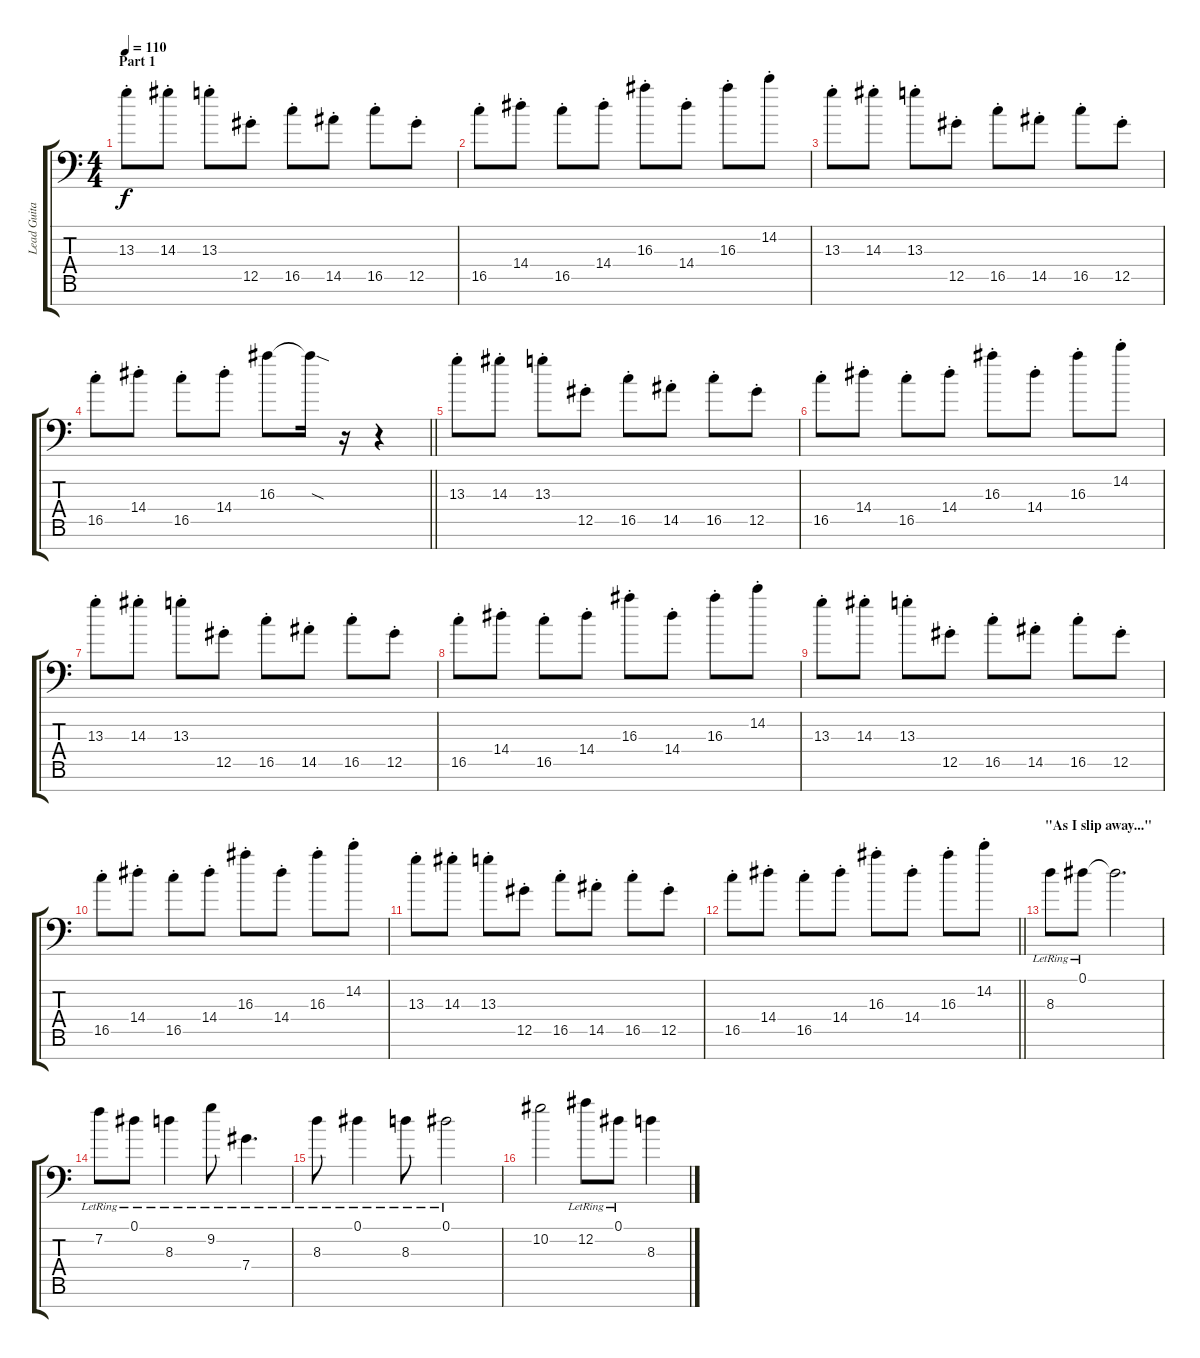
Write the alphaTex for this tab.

\track ("Lead Guitar 1" "Lead Guita") {instrument distortionguitar}
\staff {score tabs}
\tuning (Eb4 Bb3 Gb3 Db3 Ab2 Eb2 Ab1) {hide}
\ts (4 4)
\section ("" "Part 1")
\tempo 110
\clef f4
\ks c
13.3{st}.8{dy f instrument distortionguitar} 14.3{st}.8 13.3{st}.8 12.5{st}.8 16.5{st}.8 14.5{st}.8 16.5{st}.8 12.5{st}.8 |
16.5{st}.8 14.4{st}.8 16.5{st}.8 14.4{st}.8 16.3{st}.8 14.4{st}.8 16.3{st}.8 14.2{st}.8 |
13.3{st}.8 14.3{st}.8 13.3{st}.8 12.5{st}.8 16.5{st}.8 14.5{st}.8 16.5{st}.8 12.5{st}.8 |
\barLineRight lightlight
16.5{st}.8 14.4{st}.8 16.5{st}.8 14.4{st}.8 16.3.8 16.3{sod t}.16 r.16 r.4 |
\section ("" "")
13.3{st}.8 14.3{st}.8 13.3{st}.8 12.5{st}.8 16.5{st}.8 14.5{st}.8 16.5{st}.8 12.5{st}.8 |
16.5{st}.8 14.4{st}.8 16.5{st}.8 14.4{st}.8 16.3{st}.8 14.4{st}.8 16.3{st}.8 14.2{st}.8 |
13.3{st}.8 14.3{st}.8 13.3{st}.8 12.5{st}.8 16.5{st}.8 14.5{st}.8 16.5{st}.8 12.5{st}.8 |
16.5{st}.8 14.4{st}.8 16.5{st}.8 14.4{st}.8 16.3{st}.8 14.4{st}.8 16.3{st}.8 14.2{st}.8 |
13.3{st}.8 14.3{st}.8 13.3{st}.8 12.5{st}.8 16.5{st}.8 14.5{st}.8 16.5{st}.8 12.5{st}.8 |
16.5{st}.8 14.4{st}.8 16.5{st}.8 14.4{st}.8 16.3{st}.8 14.4{st}.8 16.3{st}.8 14.2{st}.8 |
13.3{st}.8 14.3{st}.8 13.3{st}.8 12.5{st}.8 16.5{st}.8 14.5{st}.8 16.5{st}.8 12.5{st}.8 |
\barLineRight lightlight
16.5{st}.8 14.4{st}.8 16.5{st}.8 14.4{st}.8 16.3{st}.8 14.4{st}.8 16.3{st}.8 14.2{st}.8 |
\section ("" "\"As I slip away...\"")
8.3{lr}.8{volume 8 balance 0} 0.1{lr}.8 0.1{t}.2{d} |
7.2{lr}.8 0.1{lr}.8 8.3{lr}.4 9.2{lr}.8 7.4{lr}.4{d} |
8.3{lr}.8 0.1{lr}.4 8.3{lr}.8 0.1{lr}.2 |
10.2.2 12.2{lr}.8 0.1{lr}.8 8.3.4
